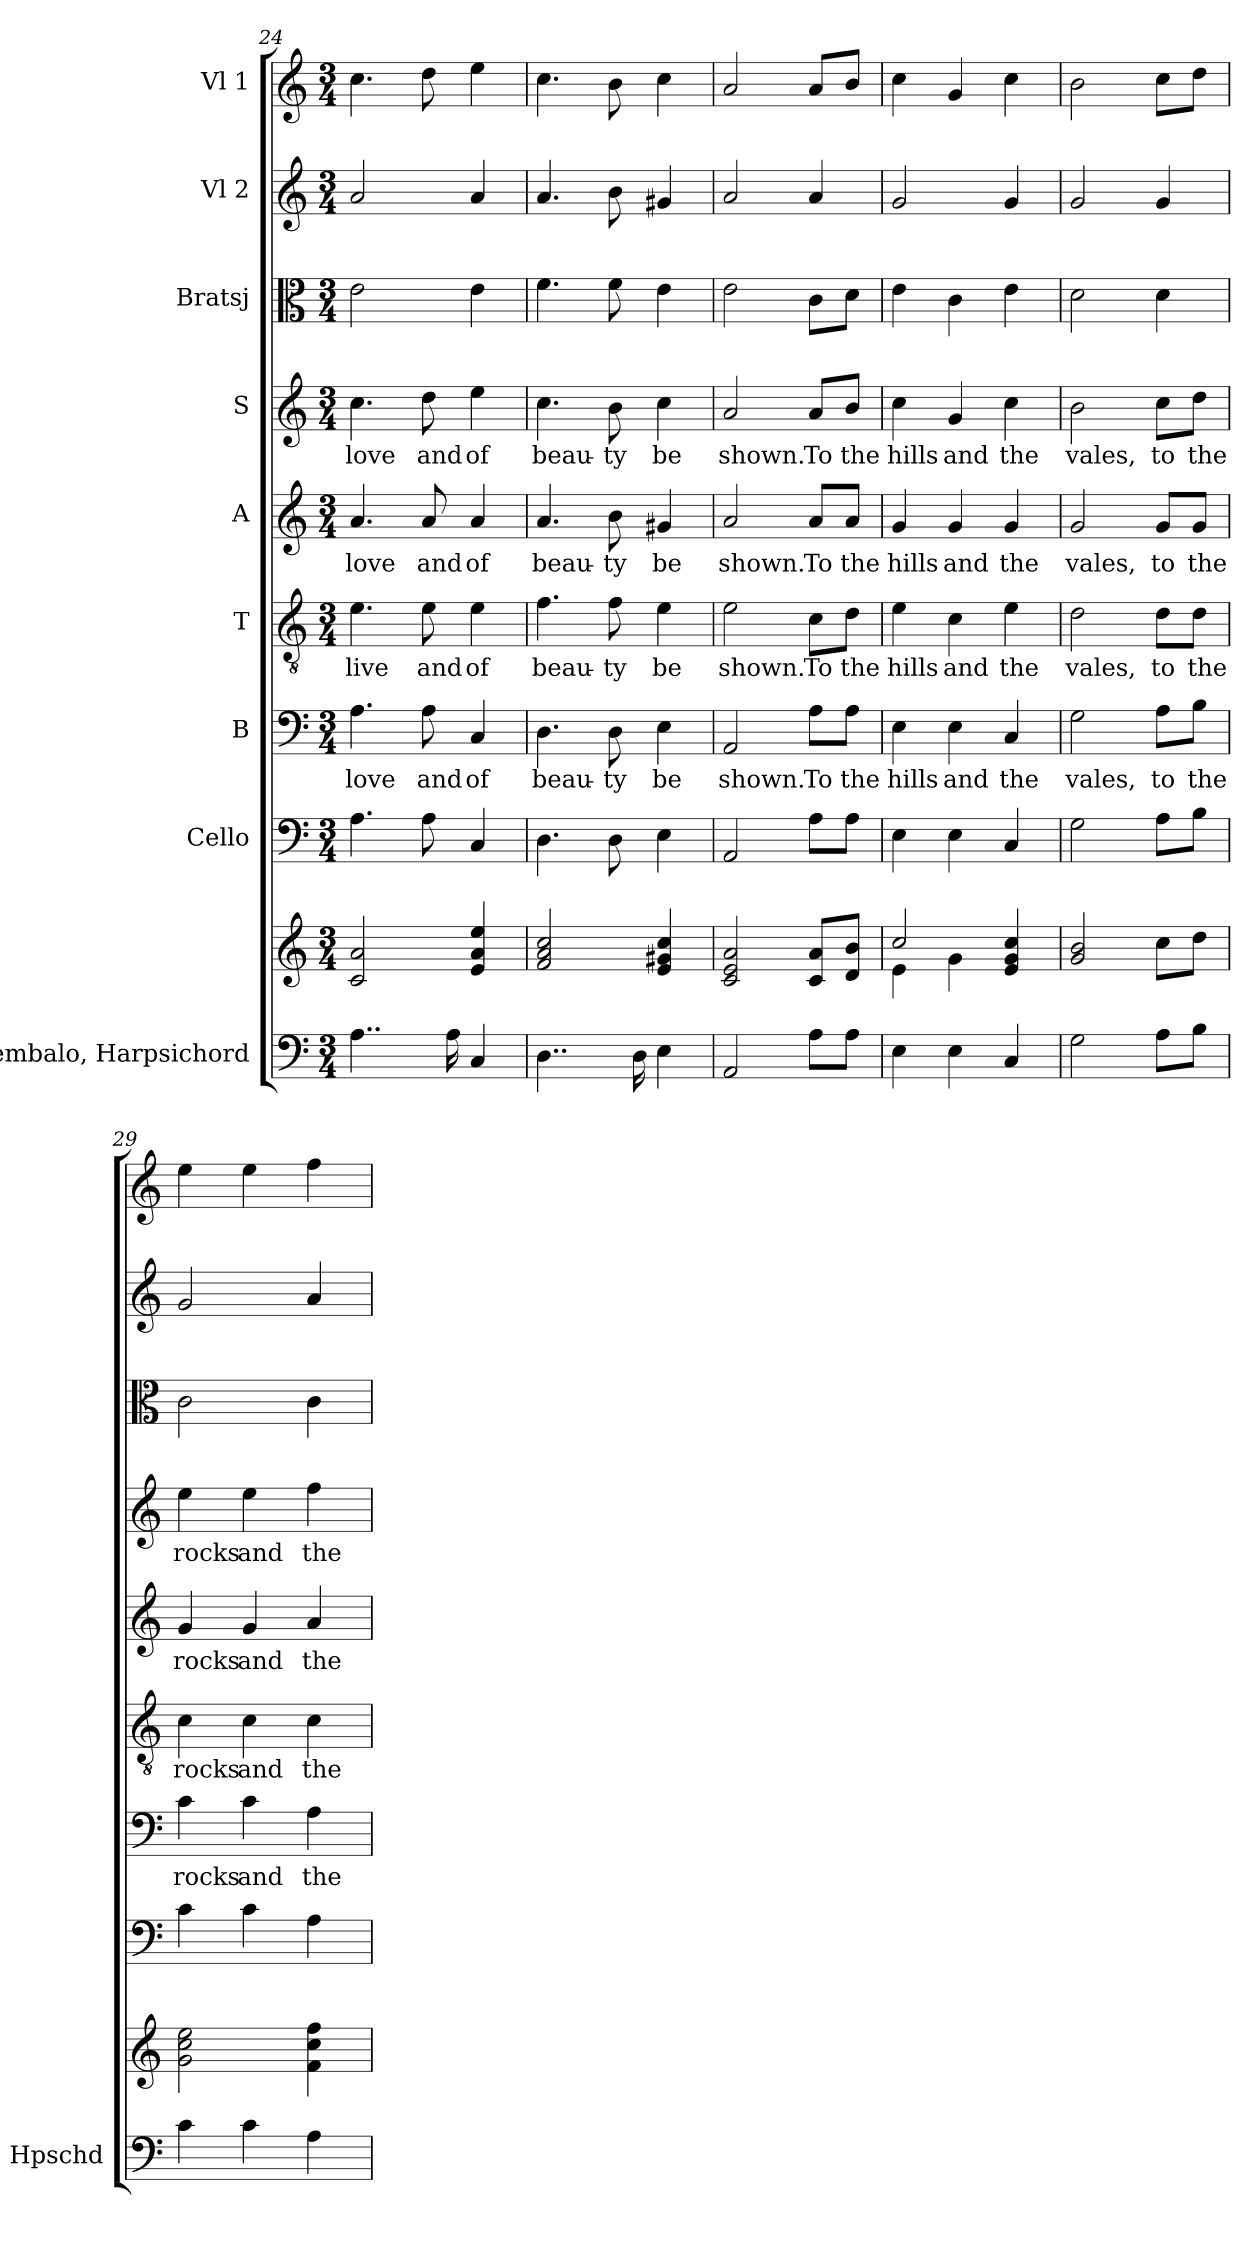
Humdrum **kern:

**kern	**kern	**kern	**kern	**text	**kern	**text	**kern	**text	**kern	**text	**kern	**kern	**kern
*part9	*part9	*part8	*part7	*part7	*part6	*part6	*part5	*part5	*part4	*part4	*part3	*part2	*part1
*staff10	*staff9	*staff8	*staff7	*staff7	*staff6	*staff6	*staff5	*staff5	*staff4	*staff4	*staff3	*staff2	*staff1
*I"Cembalo, Harpsichord	*	*I"Cello	*I"B	*	*I"T	*	*I"A	*	*I"S	*	*I"Bratsj	*I"Vl 2	*I"Vl 1
*I'Hpschd	*	*	*	*	*	*	*	*	*	*	*	*	*
*clefF4	*clefG2	*clefF4	*clefF4	*	*clefGv2	*	*clefG2	*	*clefG2	*	*clefC3	*clefG2	*clefG2
*k[]	*k[]	*k[]	*k[]	*	*k[]	*	*k[]	*	*k[]	*	*k[]	*k[]	*k[]
*M3/4	*M3/4	*M3/4	*M3/4	*	*M3/4	*	*M3/4	*	*M3/4	*	*M3/4	*M3/4	*M3/4
=24	=24	=24	=24	=24	=24	=24	=24	=24	=24	=24	=24	=24	=24
!	!	!	!	!LO:LY:b	!	!LO:LY:b	!	!LO:LY:b	!	!LO:LY:b	!	!	!
4..A\	2c/ 2a/	4.A\	4.A\	love	4.e\	live	4.a/	love	4.cc\	love	2e\	2a/	4.cc\
!	!	!	!	!LO:LY:b	!	!LO:LY:b	!	!LO:LY:b	!	!LO:LY:b	!	!	!
.	.	8A\	8A\	and	8e\	and	8a/	and	8dd\	and	.	.	8dd\
16A\	.	.	.	.	.	.	.	.	.	.	.	.	.
!	!	!	!	!LO:LY:b	!	!LO:LY:b	!	!LO:LY:b	!	!LO:LY:b	!	!	!
4C/	4e/ 4a/ 4ee/	4C/	4C/	of	4e\	of	4a/	of	4ee\	of	4e\	4a/	4ee\
=25	=25	=25	=25	=25	=25	=25	=25	=25	=25	=25	=25	=25	=25
!	!	!	!	!LO:LY:b	!	!LO:LY:b	!	!LO:LY:b	!	!LO:LY:b	!	!	!
4..D\	2f/ 2a/ 2cc/	4.D\	4.D\	beau-	4.f\	beau-	4.a/	beau-	4.cc\	beau-	4.f\	4.a/	4.cc\
!	!	!	!	!LO:LY:b	!	!LO:LY:b	!	!LO:LY:b	!	!LO:LY:b	!	!	!
.	.	8D\	8D\	-ty	8f\	-ty	8b\	-ty	8b\	-ty	8f\	8b\	8b\
16D\	.	.	.	.	.	.	.	.	.	.	.	.	.
!	!	!	!	!LO:LY:b	!	!LO:LY:b	!	!LO:LY:b	!	!LO:LY:b	!	!	!
4E\	4e/ 4g#X/ 4cc/	4E\	4E\	be	4e\	be	4g#X/	be	4cc\	be	4e\	4g#X/	4cc\
=26	=26	=26	=26	=26	=26	=26	=26	=26	=26	=26	=26	=26	=26
!	!	!	!	!LO:LY:b	!	!LO:LY:b	!	!LO:LY:b	!	!LO:LY:b	!	!	!
2AA/	2c/ 2e/ 2a/	2AA/	2AA/	shown.	2e\	shown.	2a/	shown.	2a/	shown.	2e\	2a/	2a/
!	!	!	!	!LO:LY:b	!	!LO:LY:b	!	!LO:LY:b	!	!LO:LY:b	!	!	!
8A\L	8c/ 8a/L	8A\L	8A\L	To	8c\L	To	8a/L	To	8a/L	To	8c\L	4a/	8a/L
!	!	!	!	!LO:LY:b	!	!LO:LY:b	!	!LO:LY:b	!	!LO:LY:b	!	!	!
8A\J	8d/ 8b/J	8A\J	8A\J	the	8d\J	the	8a/J	the	8b/J	the	8d\J	.	8b/J
=27	=27	=27	=27	=27	=27	=27	=27	=27	=27	=27	=27	=27	=27
*	*^	*	*	*	*	*	*	*	*	*	*	*	*
!	!	!	!	!	!LO:LY:b	!	!LO:LY:b	!	!LO:LY:b	!	!LO:LY:b	!	!	!
4E\	2cc/	4e\	4E\	4E\	hills	4e\	hills	4g/	hills	4cc\	hills	4e\	2g/	4cc\
!	!	!	!	!	!LO:LY:b	!	!LO:LY:b	!	!LO:LY:b	!	!LO:LY:b	!	!	!
4E\	.	4g\	4E\	4E\	and	4c\	and	4g/	and	4g/	and	4c\	.	4g/
!	!	!	!	!	!LO:LY:b	!	!LO:LY:b	!	!LO:LY:b	!	!LO:LY:b	!	!	!
4C/	4e/ 4g/ 4cc/	4ryy	4C/	4C/	the	4e\	the	4g/	the	4cc\	the	4e\	4g/	4cc\
!!LO:PB:g=z
=28	=28	=28	=28	=28	=28	=28	=28	=28	=28	=28	=28	=28	=28	=28
!	!	!	!	!	!LO:LY:b	!	!LO:LY:b	!	!LO:LY:b	!	!LO:LY:b	!	!	!
*	*v	*v	*	*	*	*	*	*	*	*	*	*	*	*
2G\	2g/ 2b/	2G\	2G\	vales,	2d\	vales,	2g/	vales,	2b\	vales,	2d\	2g/	2b\
!	!	!	!	!LO:LY:b	!	!LO:LY:b	!	!LO:LY:b	!	!LO:LY:b	!	!	!
8A\L	8cc\L	8A\L	8A\L	to	8d\L	to	8g/L	to	8cc\L	to	4d\	4g/	8cc\L
!	!	!	!	!LO:LY:b	!	!LO:LY:b	!	!LO:LY:b	!	!LO:LY:b	!	!	!
8B\J	8dd\J	8B\J	8B\J	the	8d\J	the	8g/J	the	8dd\J	the	.	.	8dd\J
=29	=29	=29	=29	=29	=29	=29	=29	=29	=29	=29	=29	=29	=29
!	!	!	!	!LO:LY:b	!	!LO:LY:b	!	!LO:LY:b	!	!LO:LY:b	!	!	!
4c\	2g\ 2cc\ 2ee\	4c\	4c\	rocks	4c\	rocks	4g/	rocks	4ee\	rocks	2c\	2g/	4ee\
!	!	!	!	!LO:LY:b	!	!LO:LY:b	!	!LO:LY:b	!	!LO:LY:b	!	!	!
4c\	.	4c\	4c\	and	4c\	and	4g/	and	4ee\	and	.	.	4ee\
!	!	!	!	!LO:LY:b	!	!LO:LY:b	!	!LO:LY:b	!	!LO:LY:b	!	!	!
4A\	4f\ 4cc\ 4ff\	4A\	4A\	the	4c\	the	4a/	the	4ff\	the	4c\	4a/	4ff\
=	=	=	=	=	=	=	=	=	=	=	=	=	=
*-	*-	*-	*-	*-	*-	*-	*-	*-	*-	*-	*-	*-	*-
